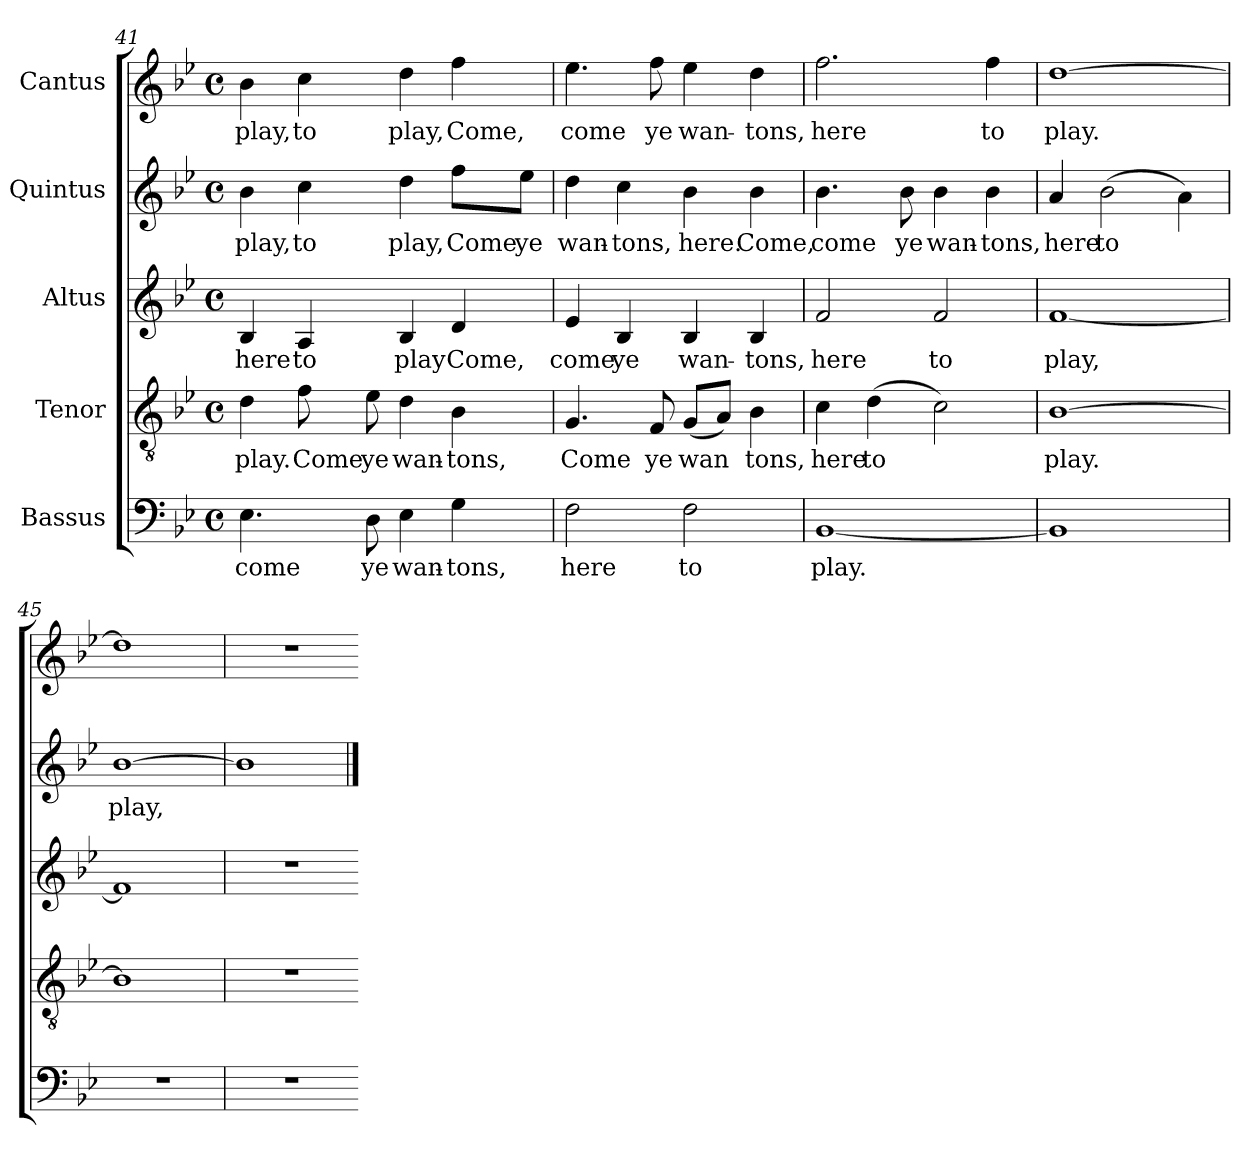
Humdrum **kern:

**kern	**text	**kern	**text	**kern	**text	**kern	**text	**kern	**text
*part5	*part5	*part4	*part4	*part3	*part3	*part2	*part2	*part1	*part1
*staff5	*staff5	*staff4	*staff4	*staff3	*staff3	*staff2	*staff2	*staff1	*staff1
*I"Bassus	*	*I"Tenor	*	*I"Altus	*	*I"Quintus	*	*I"Cantus	*
*clefF4	*	*clefGv2	*	*clefG2	*	*clefG2	*	*clefG2	*
*k[b-e-]	*	*k[b-e-]	*	*k[b-e-]	*	*k[b-e-]	*	*k[b-e-]	*
*B-:	*	*B-:	*	*B-:	*	*B-:	*	*B-:	*
*M4/4	*	*M4/4	*	*M4/4	*	*M4/4	*	*M4/4	*
*met(c)	*	*met(c)	*	*met(c)	*	*met(c)	*	*met(c)	*
=41	=41	=41	=41	=41	=41	=41	=41	=41	=41
!	!LO:LY:b:cj	!	!LO:LY:b:cj	!	!LO:LY:b:cj	!	!LO:LY:b:cj	!	!LO:LY:b:cj
4.E-\	come	4d\	play.	4B-/	here	4b-\	play,	4b-\	play,
!	!	!	!LO:LY:b:cj	!	!LO:LY:b:cj	!	!LO:LY:b:cj	!	!LO:LY:b:cj
.	.	8f\	Come	4A/	to	4cc\	to	4cc\	to
!	!LO:LY:b:cj	!	!LO:LY:b:cj	!	!	!	!	!	!
8D\	ye	8e-\	ye	.	.	.	.	.	.
!	!LO:LY:b:cj	!	!LO:LY:b:cj	!	!LO:LY:b:cj	!	!LO:LY:b:cj	!	!LO:LY:b:cj
4E-\	wan-	4d\	wan-	4B-/	play	4dd\	play,	4dd\	play,
!	!LO:LY:b:cj	!	!LO:LY:b:cj	!	!LO:LY:b:cj	!	!LO:LY:b:cj	!	!LO:LY:b:cj
4G\	-tons,	4B-\	-tons,	4d/	Come,	8ff\L	Come	4ff\	Come,
!	!	!	!	!	!	!	!LO:LY:b:cj	!	!
.	.	.	.	.	.	8ee-\J	ye	.	.
=42	=42	=42	=42	=42	=42	=42	=42	=42	=42
!	!LO:LY:b:cj	!	!LO:LY:b:cj	!	!LO:LY:b:cj	!	!LO:LY:b:cj	!	!LO:LY:b:cj
2F\	here	4.G/	Come	4e-/	come	4dd\	wan-	4.ee-\	come
!	!	!	!	!	!LO:LY:b:cj	!	!LO:LY:b:cj	!	!
.	.	.	.	4B-/	ye	4cc\	-tons,	.	.
!	!	!	!LO:LY:b:cj	!	!	!	!	!	!LO:LY:b:cj
.	.	8F/	ye	.	.	.	.	8ff\	ye
!	!LO:LY:b:cj	!	!LO:LY:b:cj	!	!LO:LY:b:cj	!	!LO:LY:b:cj	!	!LO:LY:b:cj
2F\	to	(<8G/L	wan-	4B-/	wan-	4b-\	here.	4ee-\	wan-
!	!	!	!LO:LY:b:cj	!	!	!	!	!	!
.	.	8A/J)	-	.	.	.	.	.	.
!	!	!	!LO:LY:b:cj	!	!LO:LY:b:cj	!	!LO:LY:b:cj	!	!LO:LY:b:cj
.	.	4B-\	tons,	4B-/	-tons,	4b-\	Come,	4dd\	-tons,
!!LO:PB:g=z
=43	=43	=43	=43	=43	=43	=43	=43	=43	=43
!	!LO:LY:b:cj	!	!LO:LY:b:cj	!	!LO:LY:b:cj	!	!LO:LY:b:cj	!	!LO:LY:b:cj
[<1BB-	play.	4c\	here	2f/	here	4.b-\	come	2.ff\	here
!	!	!	!LO:LY:b:cj	!	!	!	!	!	!
.	.	(>4d\	to	.	.	.	.	.	.
!	!	!	!	!	!	!	!LO:LY:b:cj	!	!
.	.	.	.	.	.	8b-\	ye	.	.
!	!	!	!LO:LY:b:cj	!	!LO:LY:b:cj	!	!LO:LY:b:cj	!	!
.	.	2c\)	.	2f/	to	4b-\	wan-	.	.
!	!	!	!	!	!	!	!LO:LY:b:cj	!	!LO:LY:b:cj
.	.	.	.	.	.	4b-\	-tons,	4ff\	to
=44	=44	=44	=44	=44	=44	=44	=44	=44	=44
!	!	!	!LO:LY:b:cj	!	!LO:LY:b:cj	!	!LO:LY:b:cj	!	!LO:LY:b:cj
1BB-]	.	[>1B-	play.	[<1f	play,	4a/	here	[>1dd	play.
!	!	!	!	!	!	!	!LO:LY:b:cj	!	!
.	.	.	.	.	.	(>2b-\	to	.	.
!	!	!	!	!	!	!	!LO:LY:b:cj	!	!
.	.	.	.	.	.	4a\)	.	.	.
=45	=45	=45	=45	=45	=45	=45	=45	=45	=45
!	!	!	!	!	!	!	!LO:LY:b:cj	!	!
1r	.	1B-]	.	1f]	.	[>1b-	play,	1dd]	.
=46	=46	=46	=46	=46	=46	=46	=46	=46	=46
1r	.	1r	.	1r	.	1b-]	.	1r	.
=	=	=	=	=	=	==	=	=	=
*-	*-	*-	*-	*-	*-	*-	*-	*-	*-
